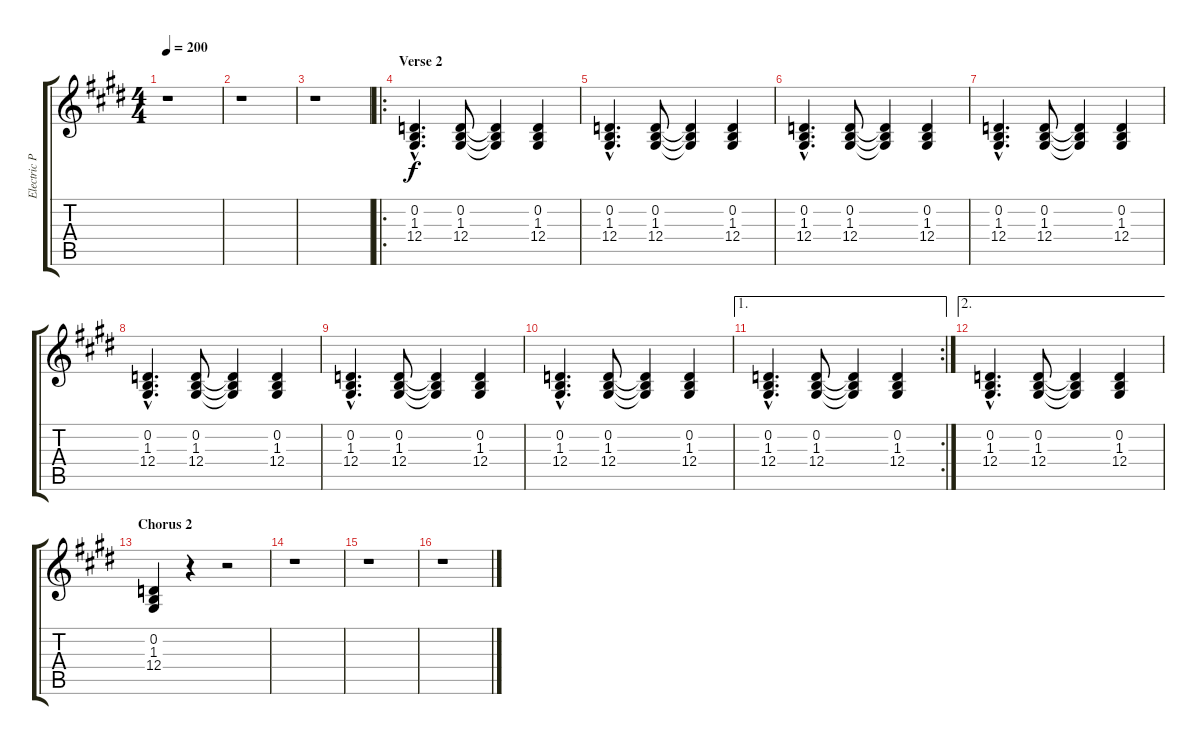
\track ("Electric Piano" "Electric P") {instrument electricgrandpiano}
\staff {score tabs}
\tuning (E4 B3 G3 D3 A2 E2) {hide}
\ts (4 4)
\tempo 200
\clef g2
\ks e
r.1{dy f} |
r.1 |
r.1 |
\ro
\section ("" "Verse 2")
(0.2{hac} 1.3{hac} 12.4{hac}).4{d} (0.2 1.3 12.4).8 (0.2{t} 1.3{t} 12.4{t}).4 (0.2 1.3 12.4).4 |
(0.2{hac} 1.3{hac} 12.4{hac}).4{d} (0.2 1.3 12.4).8 (0.2{t} 1.3{t} 12.4{t}).4 (0.2 1.3 12.4).4 |
(0.2{hac} 1.3{hac} 12.4{hac}).4{d} (0.2 1.3 12.4).8 (0.2{t} 1.3{t} 12.4{t}).4 (0.2 1.3 12.4).4 |
(0.2{hac} 1.3{hac} 12.4{hac}).4{d} (0.2 1.3 12.4).8 (0.2{t} 1.3{t} 12.4{t}).4 (0.2 1.3 12.4).4 |
(0.2{hac} 1.3{hac} 12.4{hac}).4{d} (0.2 1.3 12.4).8 (0.2{t} 1.3{t} 12.4{t}).4 (0.2 1.3 12.4).4 |
(0.2{hac} 1.3{hac} 12.4{hac}).4{d} (0.2 1.3 12.4).8 (0.2{t} 1.3{t} 12.4{t}).4 (0.2 1.3 12.4).4 |
(0.2{hac} 1.3{hac} 12.4{hac}).4{d} (0.2 1.3 12.4).8 (0.2{t} 1.3{t} 12.4{t}).4 (0.2 1.3 12.4).4 |
\ae 1
\rc 2
(0.2{hac} 1.3{hac} 12.4{hac}).4{d} (0.2 1.3 12.4).8 (0.2{t} 1.3{t} 12.4{t}).4 (0.2 1.3 12.4).4 |
\ae 2
(0.2{hac} 1.3{hac} 12.4{hac}).4{d} (0.2 1.3 12.4).8 (0.2{t} 1.3{t} 12.4{t}).4 (0.2 1.3 12.4).4 |
\section ("" "Chorus 2")
(0.2 1.3 12.4).4 r.4 r.2 |
r.1 |
r.1 |
r.1
